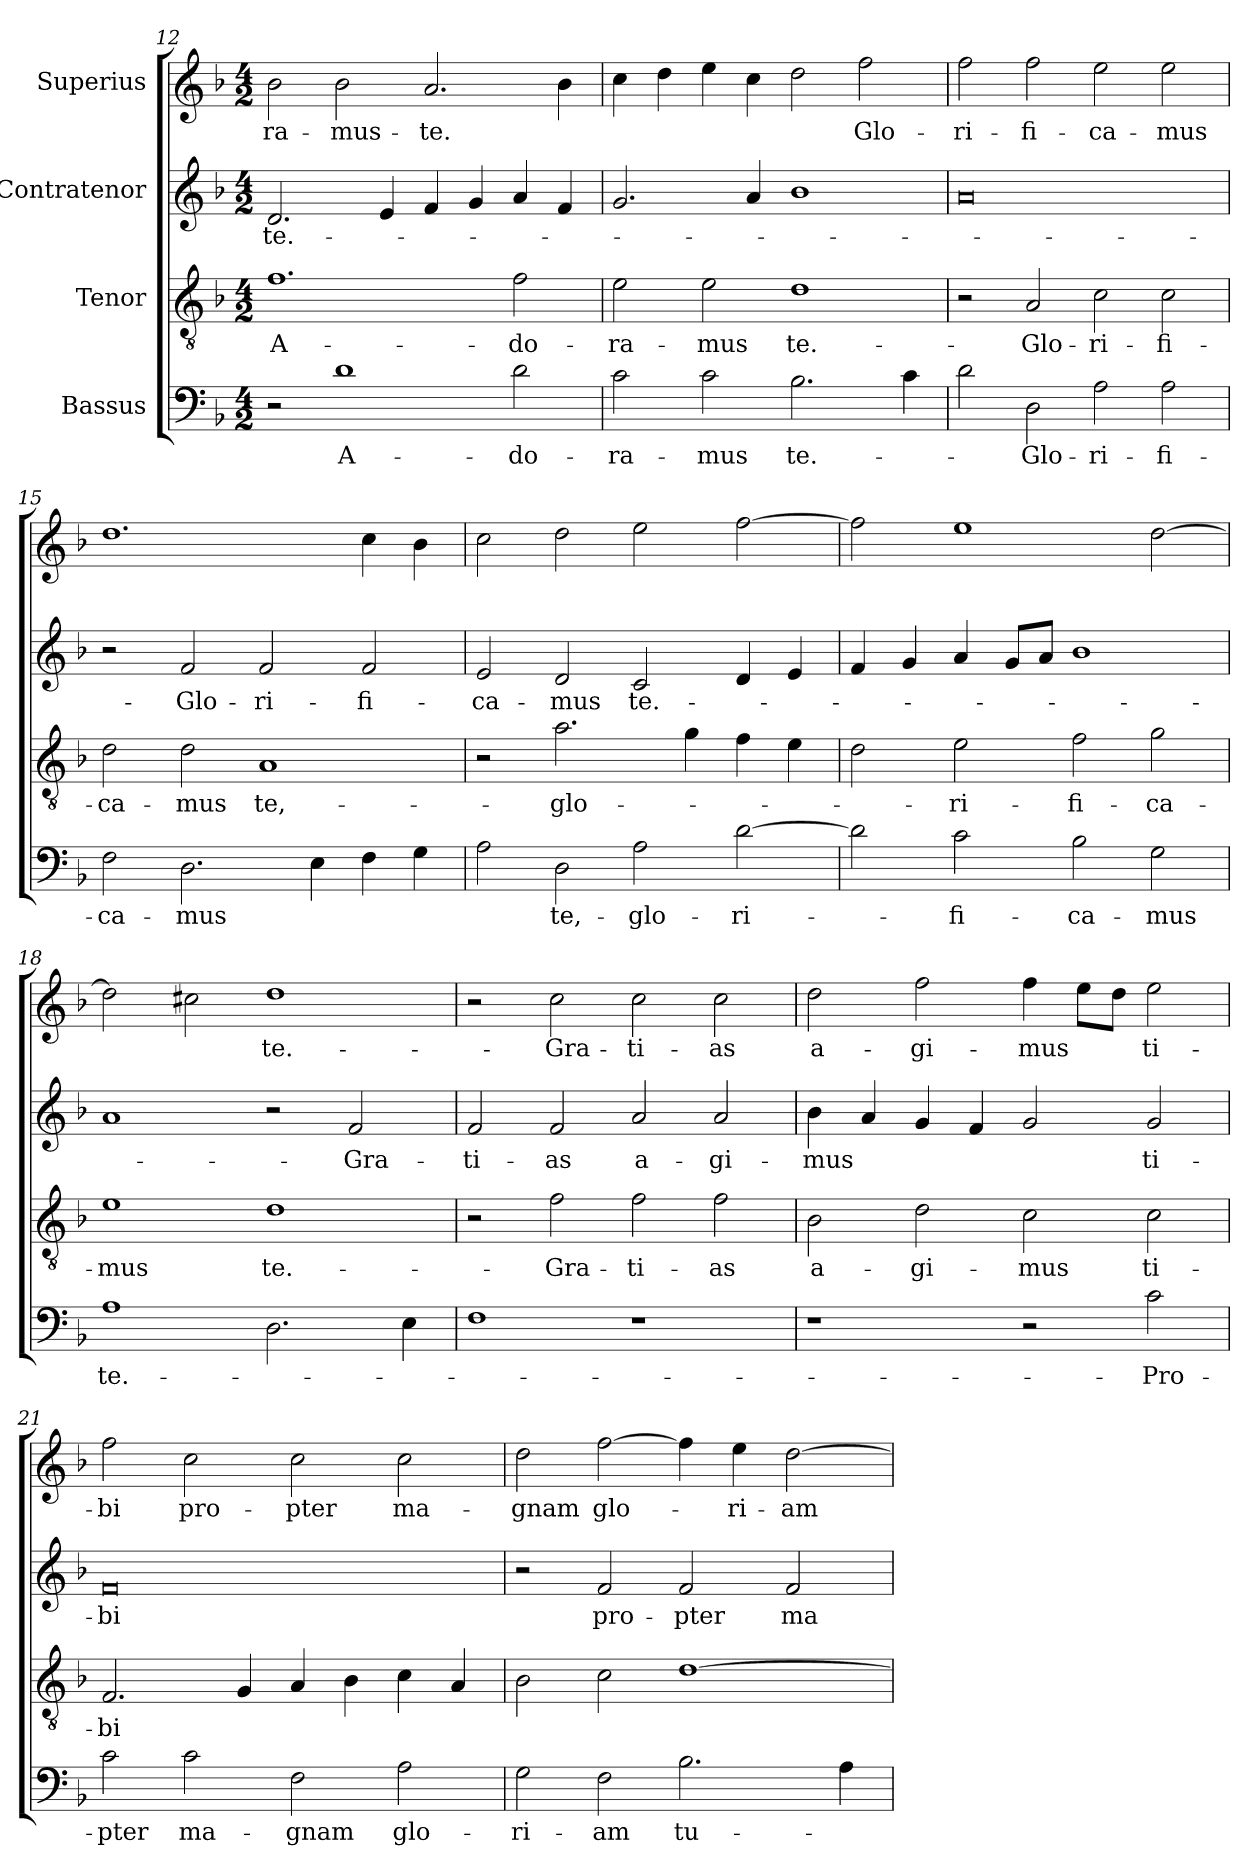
**kern	**text	**kern	**text	**kern	**text	**kern	**text
*part4	*part4	*part3	*part3	*part2	*part2	*part1	*part1
*staff4	*staff4	*staff3	*staff3	*staff2	*staff2	*staff1	*staff1
*I"Bassus	*	*I"Tenor	*	*I"Contratenor	*	*I"Superius	*
*clefF4	*	*clefGv2	*	*clefG2	*	*clefG2	*
*k[b-]	*	*k[b-]	*	*k[b-]	*	*k[b-]	*
*M4/2	*	*M4/2	*	*M4/2	*	*M4/2	*
=12	=12	=12	=12	=12	=12	=12	=12
2r	.	1.f\	A-	2.d/	te.-	2b-\	-ra-
1d\	A-	.	.	.	.	2b-\	-mus-
.	.	.	.	4e/	.	.	.
.	.	.	.	4f/	.	2.a/	-te.
.	.	.	.	4g/	.	.	.
2d\	-do-	2f\	-do-	4a/	.	.	.
.	.	.	.	4f/	.	4b-\	.
=13	=13	=13	=13	=13	=13	=13	=13
2c\	-ra-	2e\	-ra-	2.g/	.	4cc\	.
.	.	.	.	.	.	4dd\	.
2c\	-mus	2e\	-mus	.	.	4ee\	.
.	.	.	.	4a/	.	4cc\	.
2.B-\	te.-	1d\	te.-	1b-\	.	2dd\	.
.	.	.	.	.	.	2ff\	Glo-
4c\	.	.	.	.	.	.	.
=14	=14	=14	=14	=14	=14	=14	=14
2d\	.	2r	.	0a/	.	2ff\	-ri-
2D\	Glo-	2A/	Glo-	.	.	2ff\	-fi-
2A\	-ri-	2c\	-ri-	.	.	2ee\	-ca-
2A\	-fi-	2c\	-fi-	.	.	2ee\	-mus
=15	=15	=15	=15	=15	=15	=15	=15
2F\	-ca-	2d\	-ca-	2r	.	1.dd\	.
2.D\	-mus	2d\	-mus	2f/	Glo-	.	.
.	.	1A/	te,-	2f/	-ri-	.	.
4E\	.	.	.	.	.	.	.
4F\	.	.	.	2f/	-fi-	4cc\	.
4G\	.	.	.	.	.	4b-\	.
=16	=16	=16	=16	=16	=16	=16	=16
2A\	.	2r	.	2e/	-ca-	2cc\	.
2D\	te,-	2.a\	glo-	2d/	-mus	2dd\	.
2A\	glo-	.	.	2c/	te.-	2ee\	.
.	.	4g\	.	.	.	.	.
[2d\	-ri-	4f\	.	4d/	.	[2ff\	.
.	.	4e\	.	4e/	.	.	.
=17	=17	=17	=17	=17	=17	=17	=17
2d\]	.	2d\	.	4f/	.	2ff\]	.
.	.	.	.	4g/	.	.	.
2c\	-fi-	2e\	-ri-	4a/	.	1ee\	.
.	.	.	.	8g/L	.	.	.
.	.	.	.	8a/J	.	.	.
2B-\	-ca-	2f\	-fi-	1b-\	.	.	.
2G\	-mus	2g\	-ca-	.	.	[2dd\	.
=18	=18	=18	=18	=18	=18	=18	=18
1A\	te.-	1e\	-mus	1a/	.	2dd\]	.
.	.	.	.	.	.	2cc#X\	.
2.D\	.	1d\	te.-	2r	.	1dd\	te.-
.	.	.	.	2f/	Gra-	.	.
4E\	.	.	.	.	.	.	.
=19	=19	=19	=19	=19	=19	=19	=19
1F\	.	2r	.	2f/	-ti-	2r	.
.	.	2f\	Gra-	2f/	-as	2cc\	Gra-
1r	.	2f\	-ti-	2a/	a-	2cc\	-ti-
.	.	2f\	-as	2a/	-gi-	2cc\	-as
=20	=20	=20	=20	=20	=20	=20	=20
1r	.	2B-\	a-	4b-\	-mus	2dd\	a-
.	.	.	.	4a/	.	.	.
.	.	2d\	-gi-	4g/	.	2ff\	-gi-
.	.	.	.	4f/	.	.	.
2r	.	2c\	-mus	2g/	.	4ff\	-mus
.	.	.	.	.	.	8ee\L	.
.	.	.	.	.	.	8dd\J	.
2c\	Pro-	2c\	ti-	2g/	ti-	2ee\	ti-
=21	=21	=21	=21	=21	=21	=21	=21
2c\	-pter	2.F/	-bi	0f/	-bi	2ff\	-bi
2c\	ma-	.	.	.	.	2cc\	pro-
.	.	4G/	.	.	.	.	.
2F\	-gnam	4A/	.	.	.	2cc\	-pter
.	.	4B-\	.	.	.	.	.
2A\	glo-	4c\	.	.	.	2cc\	ma-
.	.	4A/	.	.	.	.	.
=22	=22	=22	=22	=22	=22	=22	=22
2G\	-ri-	2B-\	.	2r	.	2dd\	-gnam
2F\	-am	2c\	.	2f/	pro-	[2ff\	glo-
2.B-\	tu-	[1d\	.	2f/	-pter	4ff\]	.
.	.	.	.	.	.	4ee\	-ri-
.	.	.	.	2f/	ma-	[2dd\	-am
4A\	.	.	.	.	.	.	.
=	=	=	=	=	=	=	=
*-	*-	*-	*-	*-	*-	*-	*-
